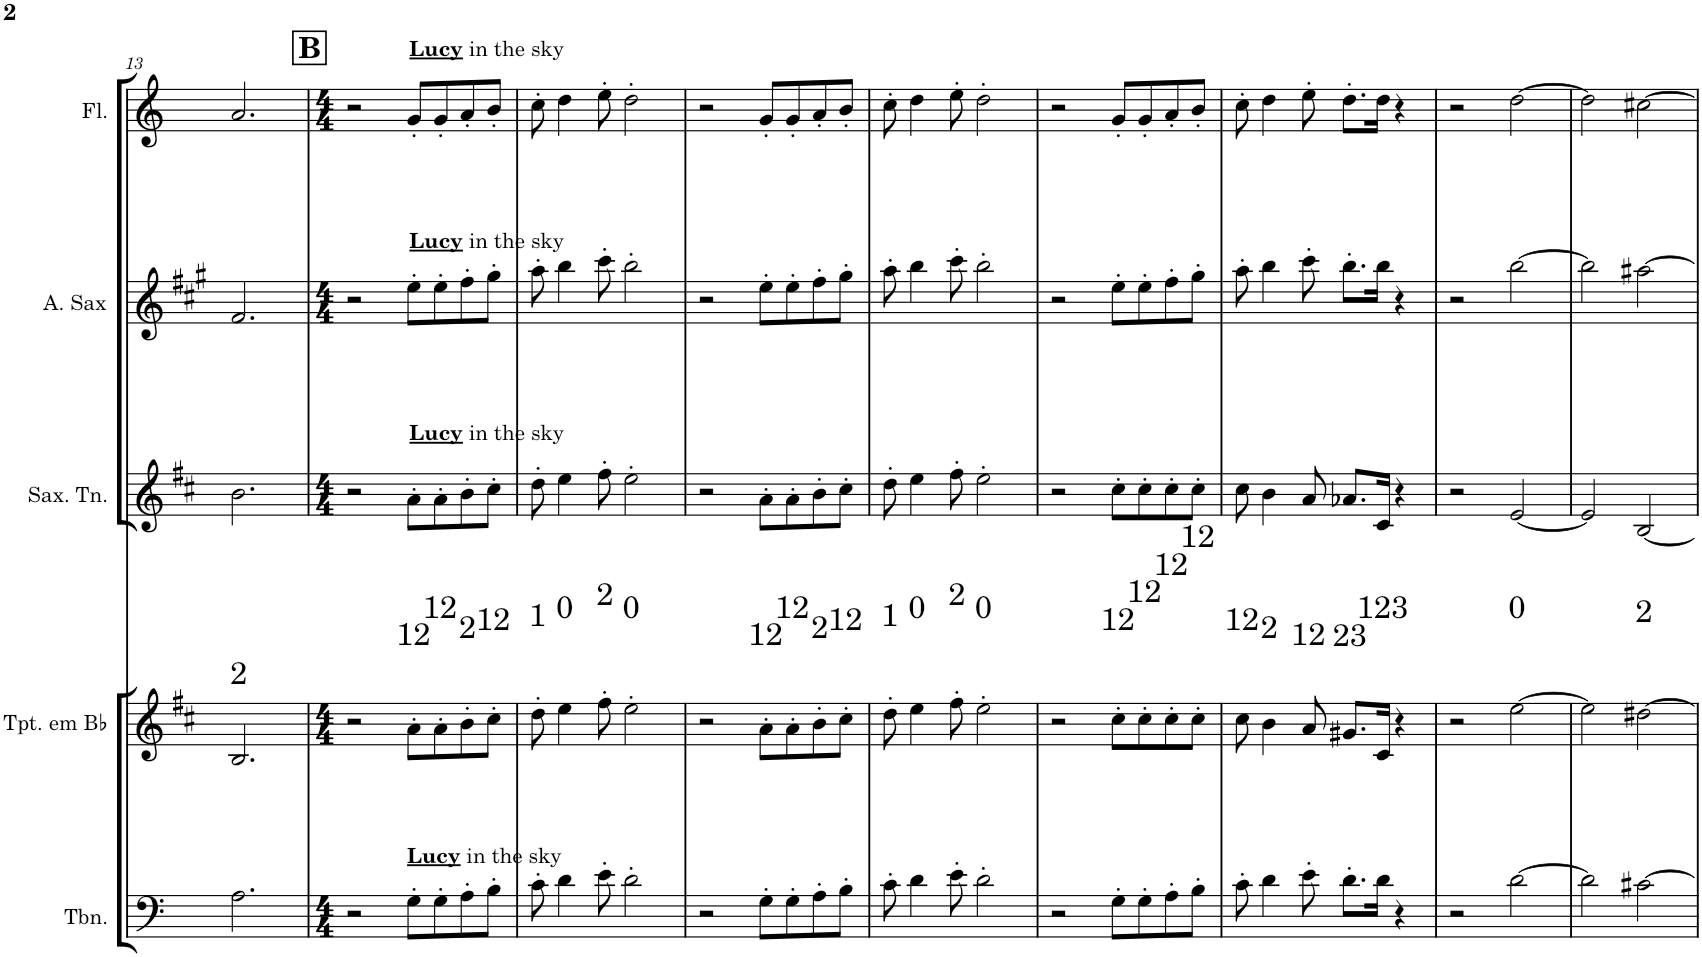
**kern	**kern	**kern	**kern	**kern
*part5	*part4	*part3	*part2	*part1
*staff5	*staff4	*staff3	*staff2	*staff1
*I"Trombone	*I"Trompete em Bb	*I"Saxofone Tenor	*I"Saxofone Alto	*I"Flauta Transversal
*I'Tbn.	*I'Tpt. em Bb	*I'Sax. Tn.	*	*I'Fl.
!!LO:PB:g=z
*clefF4	*clefG2	*clefG2	*clefG2	*clefG2
*	*Trd1c2	*Trd8c14	*Trd5c9	*
*k[]	*k[f#c#]	*k[f#c#]	*k[f#c#g#]	*k[]
*M3/4	*M3/4	*M3/4	*M3/4	*M3/4
=13	=13	=13	=13	=13
2.A\	2.B/	2.b\	2.f#/	2.a/
!!LO:REH:place=s1:a:B:cj:fs=14:t=B
=14	=14	=14	=14	=14
*M4/4	*M4/4	*M4/4	*M4/4	*M4/4
2r	2r	2r	2r	2r
!	!	!	!	!LO:TX:a:B:t=Lucy
!	!	!	!	!LO:TX:a:t=in the sky
!	!	!	!LO:TX:a:B:t=Lucy	!
!	!	!	!LO:TX:a:t=in the sky	!
!	!	!LO:TX:a:B:t=Lucy	!	!
!	!	!LO:TX:a:t=in the sky	!	!
!LO:TX:a:B:t=Lucy	!	!	!	!
!LO:TX:a:t=in the sky	!	!	!	!
8G'\L	8a'\L	8a'\L	8ee'\L	8g'/L
8G'\	8a'\	8a'\	8ee'\	8g'/
8A'\	8b'\	8b'\	8ff#'\	8a'/
8B'\J	8cc#'\J	8cc#'\J	8gg#'\J	8b'/J
=15	=15	=15	=15	=15
8c'\	8dd'\	8dd'\	8aa'\	8cc'\
4d\	4ee\	4ee\	4bb\	4dd\
8e'\	8ff#'\	8ff#'\	8ccc#'\	8ee'\
2d'\	2ee'\	2ee'\	2bb'\	2dd'\
=16	=16	=16	=16	=16
2r	2r	2r	2r	2r
8G'\L	8a'\L	8a'\L	8ee'\L	8g'/L
8G'\	8a'\	8a'\	8ee'\	8g'/
8A'\	8b'\	8b'\	8ff#'\	8a'/
8B'\J	8cc#'\J	8cc#'\J	8gg#'\J	8b'/J
=17	=17	=17	=17	=17
8c'\	8dd'\	8dd'\	8aa'\	8cc'\
4d\	4ee\	4ee\	4bb\	4dd\
8e'\	8ff#'\	8ff#'\	8ccc#'\	8ee'\
2d'\	2ee'\	2ee'\	2bb'\	2dd'\
=18	=18	=18	=18	=18
2r	2r	2r	2r	2r
8G'\L	8cc#'\L	8cc#'\L	8ee'\L	8g'/L
8G'\	8cc#'\	8cc#'\	8ee'\	8g'/
8A'\	8cc#'\	8cc#'\	8ff#'\	8a'/
8B'\J	8cc#'\J	8cc#'\J	8gg#'\J	8b'/J
=19	=19	=19	=19	=19
8c'\	8cc#\	8cc#\	8aa'\	8cc'\
4d\	4b\	4b\	4bb\	4dd\
8e'\	8a/	8a/	8ccc#'\	8ee'\
8.d'\L	8.g#X/L	8.a-X/L	8.bb'\L	8.dd'\L
16d\Jk	16c#/Jk	16c#/Jk	16bb\Jk	16dd\Jk
4r	4r	4r	4r	4r
=20	=20	=20	=20	=20
2r	2r	2r	2r	2r
[2d\	[2ee\	[2e/	[2bb\	[2dd\
=21	=21	=21	=21	=21
2d\]	2ee\]	2e/]	2bb\]	2dd\]
[2c#X\	[2dd#X\	[2B/	[2aa#X\	[2cc#X\
=	=	=	=	=
*-	*-	*-	*-	*-
